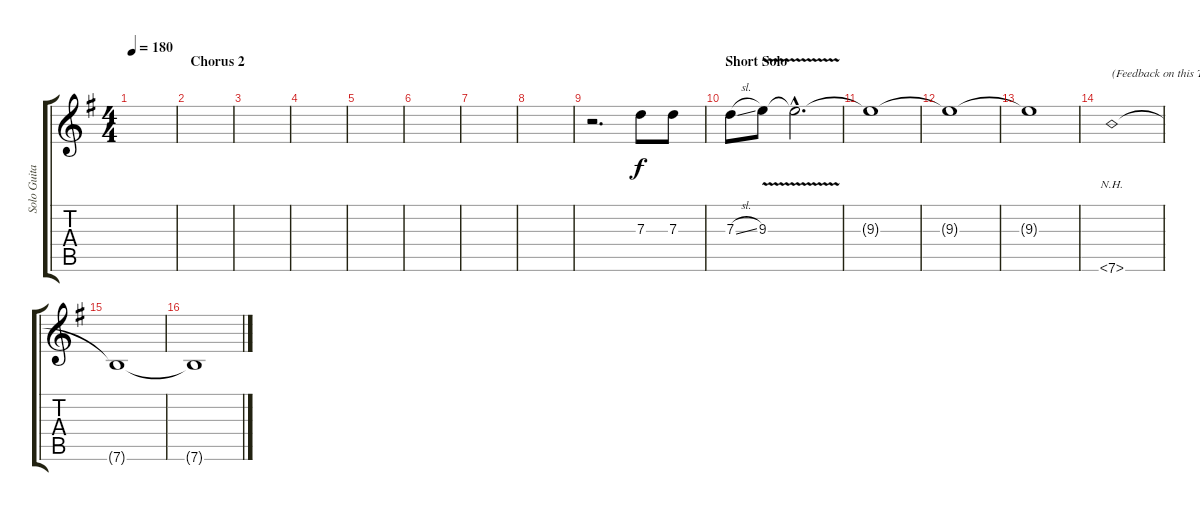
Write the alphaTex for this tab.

\track ("Solo Guitar" "Solo Guita") {instrument distortionguitar}
\staff {score tabs}
\tuning (E4 B3 G3 D3 A2 E2) {hide}
\ts (4 4)
\tempo 180
\clef g2
\ks eminor
|
\section ("" "Chorus 2")
|
|
|
|
|
|
|
r.2{d} 7.3.8 7.3.8 |
\section ("" "Short Solo")
7.3{sl}.8 9.3{v}.8 9.3{hac t}.2{d} |
9.3{t}.1 |
9.3{t}.1 |
9.3{t}.1 |
7.6{nh}.1{txt "(Feedback on this Tone slowly enters."} |
7.6{t}.1 |
7.6{t}.1
